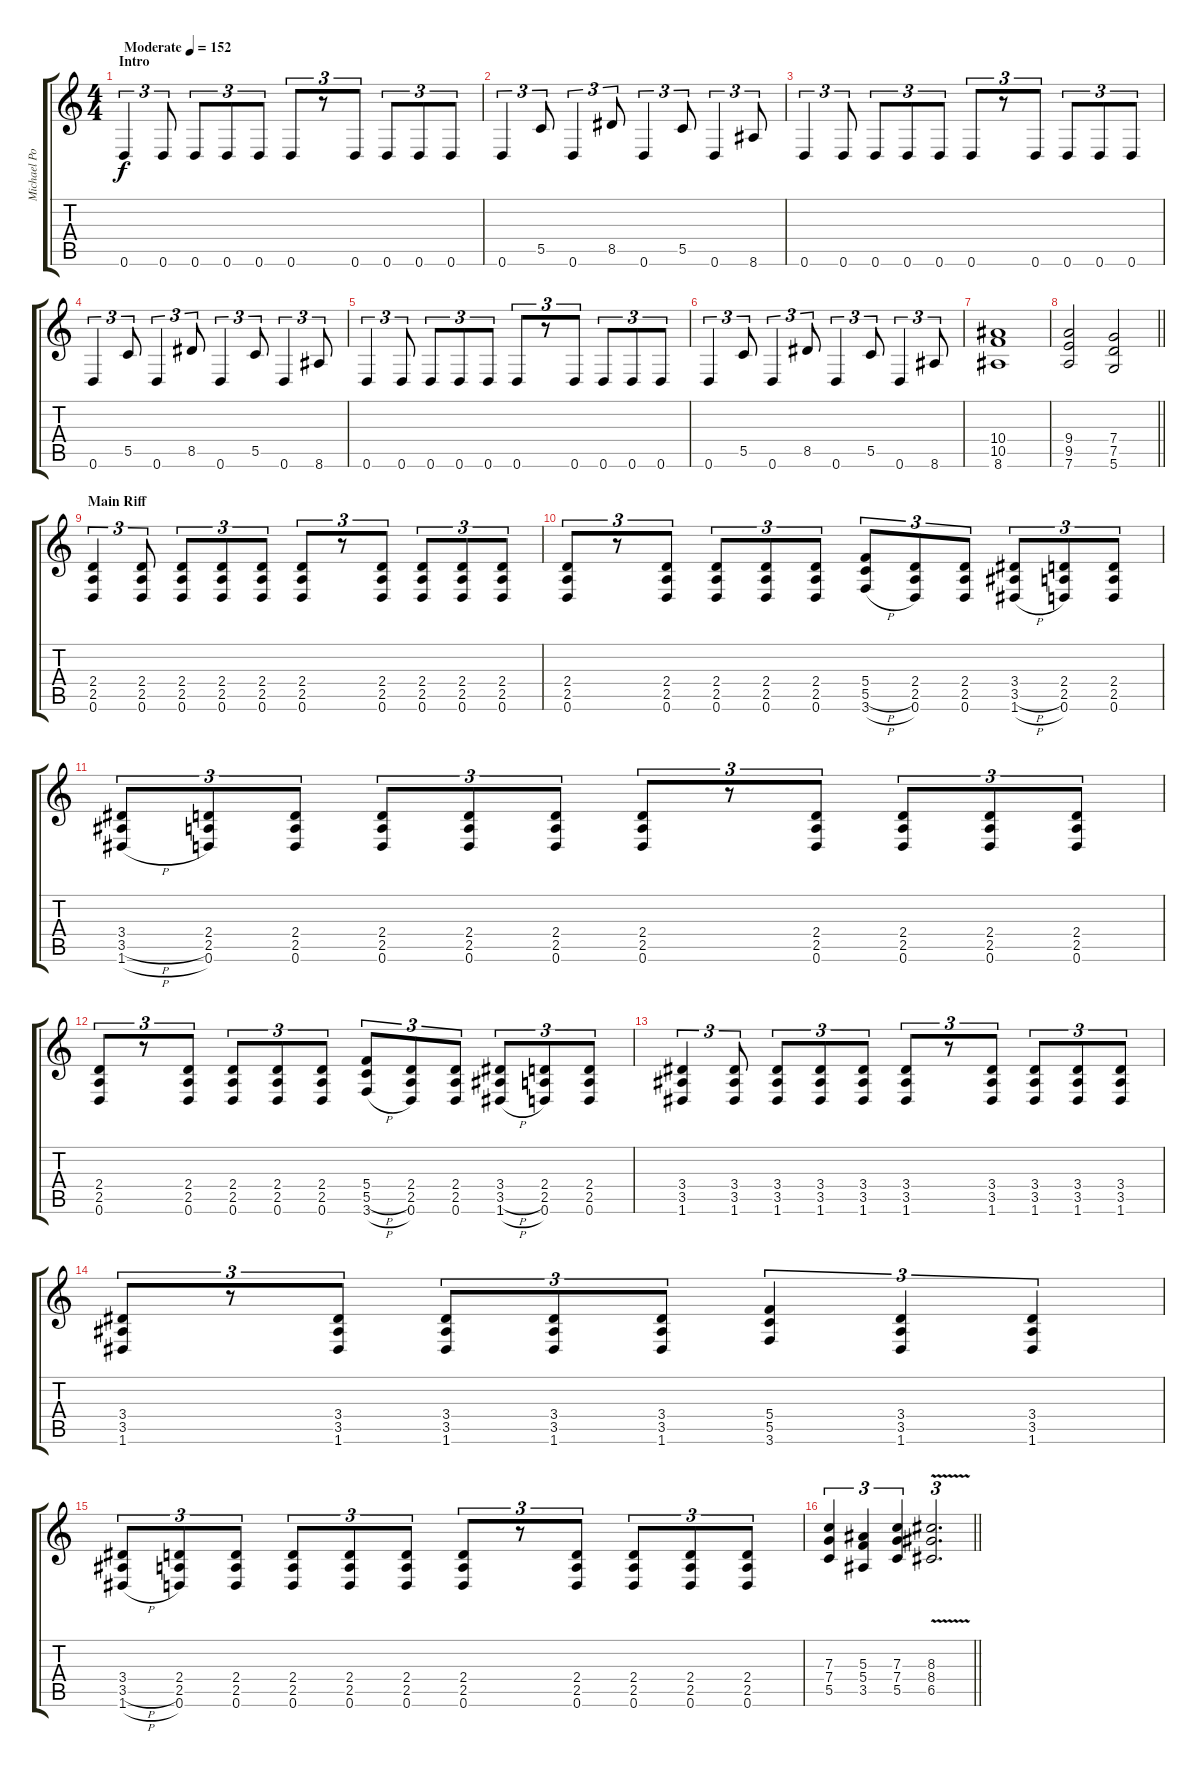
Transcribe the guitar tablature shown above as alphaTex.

\track ("Michael Poulsen" "Michael Po") {instrument distortionguitar}
\staff {score tabs}
\tuning (D4 A3 F3 C3 G2 D2) {hide}
\ts (4 4)
\section ("" "Intro")
\tempo (152 "Moderate")
\clef g2
\ks c
0.6.4{tu (3 2) dy f instrument distortionguitar} 0.6.8{tu (3 2)} 0.6.8{tu (3 2)} 0.6.8{tu (3 2)} 0.6.8{tu (3 2)} 0.6.8{tu (3 2)} r.8{tu (3 2)} 0.6.8{tu (3 2)} 0.6.8{tu (3 2)} 0.6.8{tu (3 2)} 0.6.8{tu (3 2)} |
0.6.4{tu (3 2)} 5.5.8{tu (3 2)} 0.6.4{tu (3 2)} 8.5.8{tu (3 2)} 0.6.4{tu (3 2)} 5.5.8{tu (3 2)} 0.6.4{tu (3 2)} 8.6.8{tu (3 2)} |
0.6.4{tu (3 2)} 0.6.8{tu (3 2)} 0.6.8{tu (3 2)} 0.6.8{tu (3 2)} 0.6.8{tu (3 2)} 0.6.8{tu (3 2)} r.8{tu (3 2)} 0.6.8{tu (3 2)} 0.6.8{tu (3 2)} 0.6.8{tu (3 2)} 0.6.8{tu (3 2)} |
0.6.4{tu (3 2)} 5.5.8{tu (3 2)} 0.6.4{tu (3 2)} 8.5.8{tu (3 2)} 0.6.4{tu (3 2)} 5.5.8{tu (3 2)} 0.6.4{tu (3 2)} 8.6.8{tu (3 2)} |
0.6.4{tu (3 2)} 0.6.8{tu (3 2)} 0.6.8{tu (3 2)} 0.6.8{tu (3 2)} 0.6.8{tu (3 2)} 0.6.8{tu (3 2)} r.8{tu (3 2)} 0.6.8{tu (3 2)} 0.6.8{tu (3 2)} 0.6.8{tu (3 2)} 0.6.8{tu (3 2)} |
0.6.4{tu (3 2)} 5.5.8{tu (3 2)} 0.6.4{tu (3 2)} 8.5.8{tu (3 2)} 0.6.4{tu (3 2)} 5.5.8{tu (3 2)} 0.6.4{tu (3 2)} 8.6.8{tu (3 2)} |
(10.4 10.5 8.6).1 |
\barLineRight lightlight
(9.4 9.5 7.6).2 (7.4 7.5 5.6).2 |
\section ("" "Main Riff")
(2.4 2.5 0.6).4{tu (3 2)} (2.4 2.5 0.6).8{tu (3 2)} (2.4 2.5 0.6).8{tu (3 2)} (2.4 2.5 0.6).8{tu (3 2)} (2.4 2.5 0.6).8{tu (3 2)} (2.4 2.5 0.6).8{tu (3 2)} r.8{tu (3 2)} (2.4 2.5 0.6).8{tu (3 2)} (2.4 2.5 0.6).8{tu (3 2)} (2.4 2.5 0.6).8{tu (3 2)} (2.4 2.5 0.6).8{tu (3 2)} |
(2.4 2.5 0.6).8{tu (3 2)} r.8{tu (3 2)} (2.4 2.5 0.6).8{tu (3 2)} (2.4 2.5 0.6).8{tu (3 2)} (2.4 2.5 0.6).8{tu (3 2)} (2.4 2.5 0.6).8{tu (3 2)} (5.4 5.5{h} 3.6{h}).8{tu (3 2)} (2.4 2.5 0.6).8{tu (3 2)} (2.4 2.5 0.6).8{tu (3 2)} (3.4 3.5{h} 1.6{h}).8{tu (3 2)} (2.4 2.5 0.6).8{tu (3 2)} (2.4 2.5 0.6).8{tu (3 2)} |
(3.4 3.5{h} 1.6{h}).8{tu (3 2)} (2.4 2.5 0.6).8{tu (3 2)} (2.4 2.5 0.6).8{tu (3 2)} (2.4 2.5 0.6).8{tu (3 2)} (2.4 2.5 0.6).8{tu (3 2)} (2.4 2.5 0.6).8{tu (3 2)} (2.4 2.5 0.6).8{tu (3 2)} r.8{tu (3 2)} (2.4 2.5 0.6).8{tu (3 2)} (2.4 2.5 0.6).8{tu (3 2)} (2.4 2.5 0.6).8{tu (3 2)} (2.4 2.5 0.6).8{tu (3 2)} |
(2.4 2.5 0.6).8{tu (3 2)} r.8{tu (3 2)} (2.4 2.5 0.6).8{tu (3 2)} (2.4 2.5 0.6).8{tu (3 2)} (2.4 2.5 0.6).8{tu (3 2)} (2.4 2.5 0.6).8{tu (3 2)} (5.4 5.5{h} 3.6{h}).8{tu (3 2)} (2.4 2.5 0.6).8{tu (3 2)} (2.4 2.5 0.6).8{tu (3 2)} (3.4 3.5{h} 1.6{h}).8{tu (3 2)} (2.4 2.5 0.6).8{tu (3 2)} (2.4 2.5 0.6).8{tu (3 2)} |
(3.4 3.5 1.6).4{tu (3 2)} (3.4 3.5 1.6).8{tu (3 2)} (3.4 3.5 1.6).8{tu (3 2)} (3.4 3.5 1.6).8{tu (3 2)} (3.4 3.5 1.6).8{tu (3 2)} (3.4 3.5 1.6).8{tu (3 2)} r.8{tu (3 2)} (3.4 3.5 1.6).8{tu (3 2)} (3.4 3.5 1.6).8{tu (3 2)} (3.4 3.5 1.6).8{tu (3 2)} (3.4 3.5 1.6).8{tu (3 2)} |
(3.4 3.5 1.6).8{tu (3 2)} r.8{tu (3 2)} (3.4 3.5 1.6).8{tu (3 2)} (3.4 3.5 1.6).8{tu (3 2)} (3.4 3.5 1.6).8{tu (3 2)} (3.4 3.5 1.6).8{tu (3 2)} (5.4 5.5 3.6).4{tu (3 2)} (3.4 3.5 1.6).4{tu (3 2)} (3.4 3.5 1.6).4{tu (3 2)} |
(3.4 3.5{h} 1.6{h}).8{tu (3 2)} (2.4 2.5 0.6).8{tu (3 2)} (2.4 2.5 0.6).8{tu (3 2)} (2.4 2.5 0.6).8{tu (3 2)} (2.4 2.5 0.6).8{tu (3 2)} (2.4 2.5 0.6).8{tu (3 2)} (2.4 2.5 0.6).8{tu (3 2)} r.8{tu (3 2)} (2.4 2.5 0.6).8{tu (3 2)} (2.4 2.5 0.6).8{tu (3 2)} (2.4 2.5 0.6).8{tu (3 2)} (2.4 2.5 0.6).8{tu (3 2)} |
\barLineRight lightlight
(7.3 7.4 5.5).4{tu (3 2)} (5.3 5.4 3.5).4{tu (3 2)} (7.3 7.4 5.5).4{tu (3 2)} (8.3{v} 8.4 6.5{v}).2{d tu (3 2)}
